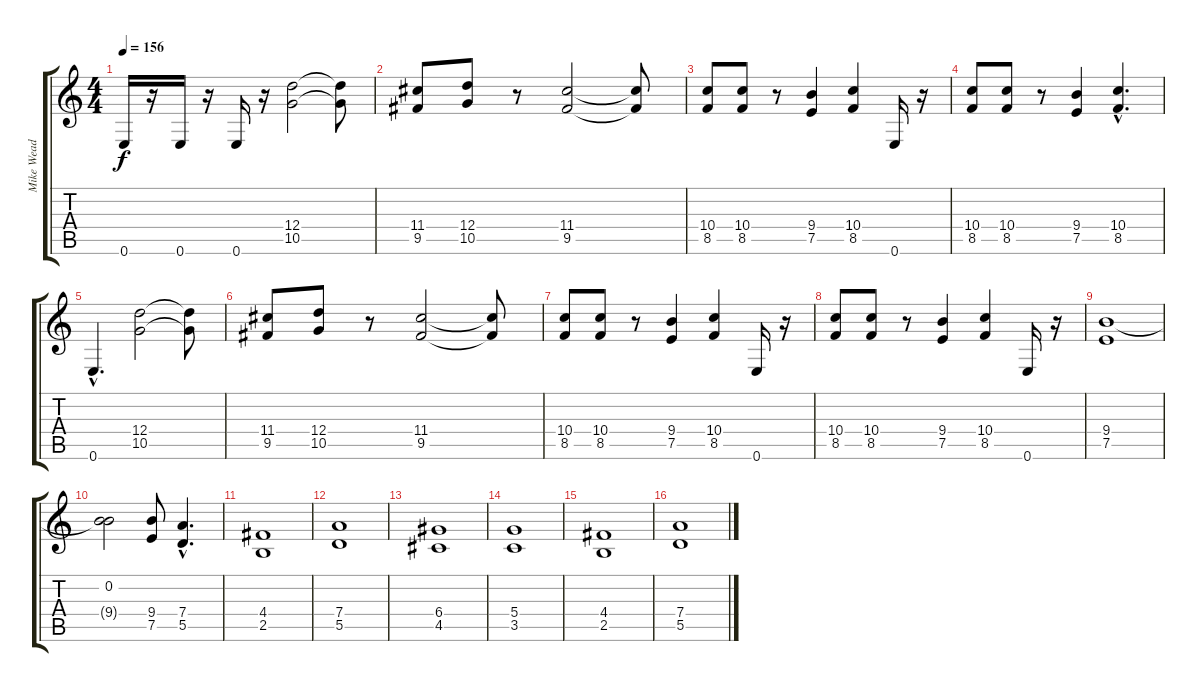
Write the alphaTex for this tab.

\track ("Mike Wead" "Mike Wead") {instrument distortionguitar}
\staff {score tabs}
\tuning (E4 B3 G3 D3 A2 E2) {hide}
\ts (4 4)
\tempo 156
\clef g2
\ks c
0.6.16{dy f} r.16 0.6.16 r.16 0.6.16 r.16 (12.4 10.5).2 (12.4{t} 10.5{t}).8 |
(11.4 9.5).8 (12.4 10.5).8 r.8 (11.4 9.5).2 (11.4{t} 9.5{t}).8 |
(10.4 8.5).8 (10.4 8.5).8 r.8 (9.4 7.5).4 (10.4 8.5).4 0.6.16 r.16 |
(10.4 8.5).8 (10.4 8.5).8 r.8 (9.4 7.5).4 (10.4{hac} 8.5{hac}).4{d} |
0.6{hac}.4{d} (12.4 10.5).2 (12.4{t} 10.5{t}).8 |
(11.4 9.5).8 (12.4 10.5).8 r.8 (11.4 9.5).2 (11.4{t} 9.5{t}).8 |
(10.4 8.5).8 (10.4 8.5).8 r.8 (9.4 7.5).4 (10.4 8.5).4 0.6.16 r.16 |
(10.4 8.5).8 (10.4 8.5).8 r.8 (9.4 7.5).4 (10.4 8.5).4 0.6.16 r.16 |
(9.4 7.5).1 |
(0.2 9.4{t}).2 (9.4 7.5).8 (7.4{hac} 5.5{hac}).4{d} |
(4.4 2.5).1 |
(7.4 5.5).1 |
(6.4 4.5).1 |
(5.4 3.5).1 |
(4.4 2.5).1 |
(7.4 5.5).1
